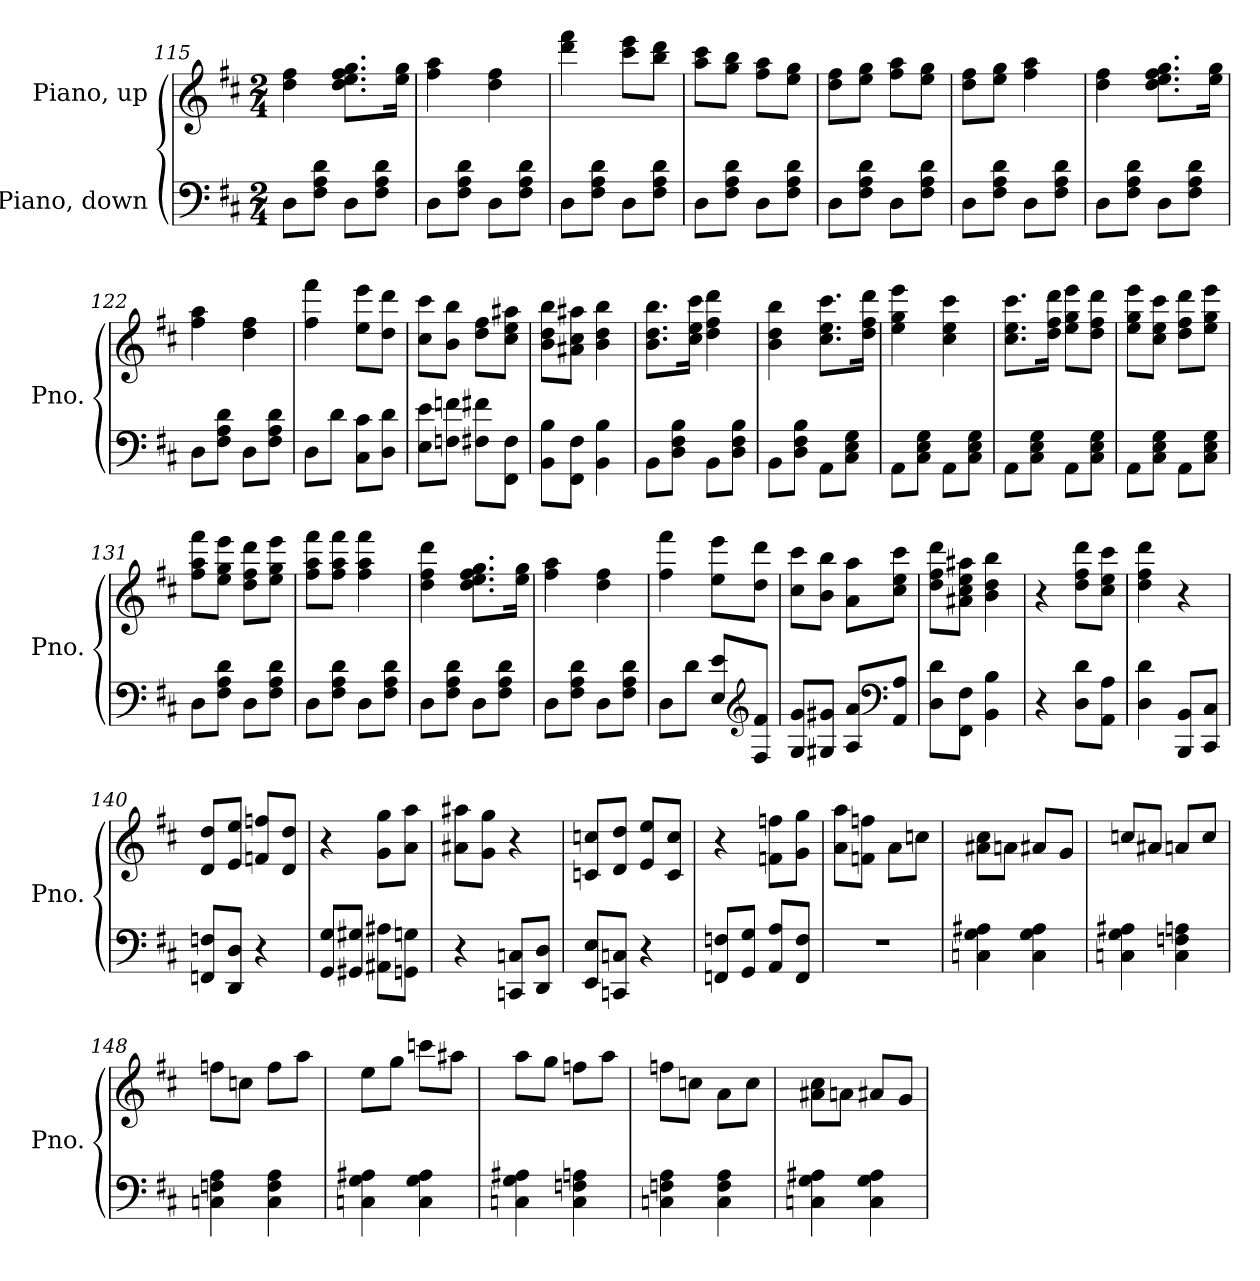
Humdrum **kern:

**kern	**kern
*part2	*part1
*staff2	*staff1
*I"Piano, down	*I"Piano, up
*I'Pno.	*I'Pno.
*clefF4	*clefG2
*k[f#c#]	*k[f#c#]
*M2/4	*M2/4
=115	=115
8D\L	4dd\ 4ff#\
8F#\ 8A\ 8d\J	.
8D\L	8.dd\ 8.ee\ 8.ff#\ 8.gg\L
8F#\ 8A\ 8d\J	.
.	16ee\ 16gg\Jk
=116	=116
8D\L	4ff#\ 4aa\
8F#\ 8A\ 8d\J	.
8D\L	4dd\ 4ff#\
8F#\ 8A\ 8d\J	.
=117	=117
8D\L	4ddd\ 4fff#\
8F#\ 8A\ 8d\J	.
8D\L	8ccc#\ 8eee\L
8F#\ 8A\ 8d\J	8bb\ 8ddd\J
=118	=118
8D\L	8aa\ 8ccc#\L
8F#\ 8A\ 8d\J	8gg\ 8bb\J
8D\L	8ff#\ 8aa\L
8F#\ 8A\ 8d\J	8ee\ 8gg\J
!!LO:PB:g=z
=119	=119
8D\L	8dd\ 8ff#\L
8F#\ 8A\ 8d\J	8ee\ 8gg\J
8D\L	8ff#\ 8aa\L
8F#\ 8A\ 8d\J	8ee\ 8gg\J
=120	=120
8D\L	8dd\ 8ff#\L
8F#\ 8A\ 8d\J	8ee\ 8gg\J
8D\L	4ff#\ 4aa\
8F#\ 8A\ 8d\J	.
=121	=121
8D\L	4dd\ 4ff#\
8F#\ 8A\ 8d\J	.
8D\L	8.dd\ 8.ee\ 8.ff#\ 8.gg\L
8F#\ 8A\ 8d\J	.
.	16ee\ 16gg\Jk
=122	=122
8D\L	4ff#\ 4aa\
8F#\ 8A\ 8d\J	.
8D\L	4dd\ 4ff#\
8F#\ 8A\ 8d\J	.
=123	=123
8D\L	4ff#\ 4fff#\
8d\J	.
8C#\ 8c#\L	8ee\ 8eee\L
8D\ 8d\J	8dd\ 8ddd\J
=124	=124
8E\ 8e\L	8cc#\ 8ccc#\L
8Fn\ 8fn\J	8b\ 8bb\J
8F#X\ 8f#X\L	8dd\ 8ff#\L
8FF#\ 8F#\J	8cc#\ 8ee\ 8aa#X\J
=125	=125
8BB\ 8B\L	8b\ 8dd\ 8bb\L
8FF#\ 8F#\J	8a#X\ 8cc#\ 8aa#X\J
4BB\ 4B\	4b\ 4dd\ 4bb\
!!LO:LB:g=z
=126	=126
8BB\L	8.b\ 8.dd\ 8.bb\L
8D\ 8F#\ 8B\J	.
.	16cc#\ 16ee\ 16ccc#\Jk
8BB\L	4dd\ 4ff#\ 4ddd\
8D\ 8F#\ 8B\J	.
=127	=127
8BB\L	4b\ 4dd\ 4bb\
8D\ 8F#\ 8B\J	.
8AA\L	8.cc#\ 8.ee\ 8.ccc#\L
8C#\ 8E\ 8G\J	.
.	16dd\ 16ff#\ 16ddd\Jk
=128	=128
8AA\L	4ee\ 4gg\ 4eee\
8C#\ 8E\ 8G\J	.
8AA\L	4cc#\ 4ee\ 4ccc#\
8C#\ 8E\ 8G\J	.
=129	=129
8AA\L	8.cc#\ 8.ee\ 8.ccc#\L
8C#\ 8E\ 8G\J	.
.	16dd\ 16ff#\ 16ddd\Jk
8AA\L	8ee\ 8gg\ 8eee\L
8C#\ 8E\ 8G\J	8dd\ 8ff#\ 8ddd\J
=130	=130
8AA\L	8ee\ 8gg\ 8eee\L
8C#\ 8E\ 8G\J	8cc#\ 8ee\ 8ccc#\J
8AA\L	8dd\ 8ff#\ 8ddd\L
8C#\ 8E\ 8G\J	8ee\ 8gg\ 8eee\J
=131	=131
8D\L	8ff#\ 8aa\ 8fff#\L
8F#\ 8A\ 8d\J	8ee\ 8gg\ 8eee\J
8D\L	8dd\ 8ff#\ 8ddd\L
8F#\ 8A\ 8d\J	8ee\ 8gg\ 8eee\J
=132	=132
8D\L	8ff#\ 8aa\ 8fff#\L
8F#\ 8A\ 8d\J	8ff#\ 8aa\ 8fff#\J
8D\L	4ff#\ 4aa\ 4fff#\
8F#\ 8A\ 8d\J	.
!!LO:LB:g=z
=133	=133
8D\L	4dd\ 4ff#\ 4ddd\
8F#\ 8A\ 8d\J	.
8D\L	8.dd\ 8.ee\ 8.ff#\ 8.gg\L
8F#\ 8A\ 8d\J	.
.	16ee\ 16gg\Jk
=134	=134
8D\L	4ff#\ 4aa\
8F#\ 8A\ 8d\J	.
8D\L	4dd\ 4ff#\
8F#\ 8A\ 8d\J	.
=135	=135
8D\L	4ff#\ 4fff#\
8d\J	.
8E/ 8e/L	8ee\ 8eee\L
*clefG2	*
8F#/ 8f#/J	8dd\ 8ddd\J
=136	=136
8G/ 8g/L	8cc#\ 8ccc#\L
8G#X/ 8g#X/J	8b\ 8bb\J
8A/ 8a/L	8a\ 8aa\L
*clefF4	*
8AA/ 8A/J	8cc#\ 8ee\ 8ccc#\J
=137	=137
8D\ 8d\L	8dd\ 8ff#\ 8ddd\L
8FF#\ 8F#\J	8a#X\ 8cc#\ 8ee\ 8aa#X\J
4BB\ 4B\	4b\ 4dd\ 4bb\
=138	=138
4r	4r
8D\ 8d\L	8dd\ 8ff#\ 8ddd\L
8AA\ 8A\J	8cc#\ 8ee\ 8ccc#\J
=139	=139
4D\ 4d\	4dd\ 4ff#\ 4ddd\
8BBB/ 8BB/L	4r
8CC#/ 8C#/J	.
!!LO:LB:g=z
=140	=140
8FFn/ 8Fn/L	8d/ 8dd/L
8DD/ 8D/J	8e/ 8ee/J
4r	8fn/ 8ffn/L
.	8d/ 8dd/J
=141	=141
8GG/ 8G/L	4r
8GG#X/ 8G#X/J	.
8AA#X\ 8A#X\L	8g\ 8gg\L
8GGn\ 8Gn\J	8a\ 8aa\J
=142	=142
4r	8a#X\ 8aa#X\L
.	8g\ 8gg\J
8CCn/ 8Cn/L	4r
8DD/ 8D/J	.
=143	=143
8EE/ 8E/L	8cn/ 8ccn/L
8CCn/ 8Cn/J	8d/ 8dd/J
4r	8e/ 8ee/L
.	8c/ 8cc/J
=144	=144
8FFn/ 8Fn/L	4r
8GG/ 8G/J	.
8AA/ 8A/L	8fn\ 8ffn\L
8FF/ 8F/J	8g\ 8gg\J
=145	=145
2r	8a\ 8aa\L
.	8fn\ 8ffn\J
.	8a\L
.	8ccn\J
!!LO:LB:g=z
=146	=146
4Cn\ 4G\ 4A#X\	8a#X\ 8cc#\L
.	8an\J
4C\ 4G\ 4A#\	8a#X/L
.	8g/J
=147	=147
4Cn\ 4G\ 4A#X\	8ccn/L
.	8a#X/J
4C\ 4Fn\ 4An\	8an/L
.	8cc/J
=148	=148
4Cn\ 4Fn\ 4A\	8ffn\L
.	8ccn\J
4C\ 4F\ 4A\	8ff\L
.	8aa\J
=149	=149
4Cn\ 4G\ 4A#X\	8ee\L
.	8gg\J
4C\ 4G\ 4A#\	8cccn\L
.	8aa#X\J
=150	=150
4Cn\ 4G\ 4A#X\	8aa\L
.	8gg\J
4C\ 4Fn\ 4An\	8ffn\L
.	8aa\J
=151	=151
4Cn\ 4Fn\ 4A\	8ffn\L
.	8ccn\J
4C\ 4F\ 4A\	8a\L
.	8cc\J
!!LO:LB:g=z
=152	=152
4Cn\ 4G\ 4A#X\	8a#X\ 8cc#\L
.	8an\J
4C\ 4G\ 4A#\	8a#X/L
.	8g/J
=	=
*-	*-
